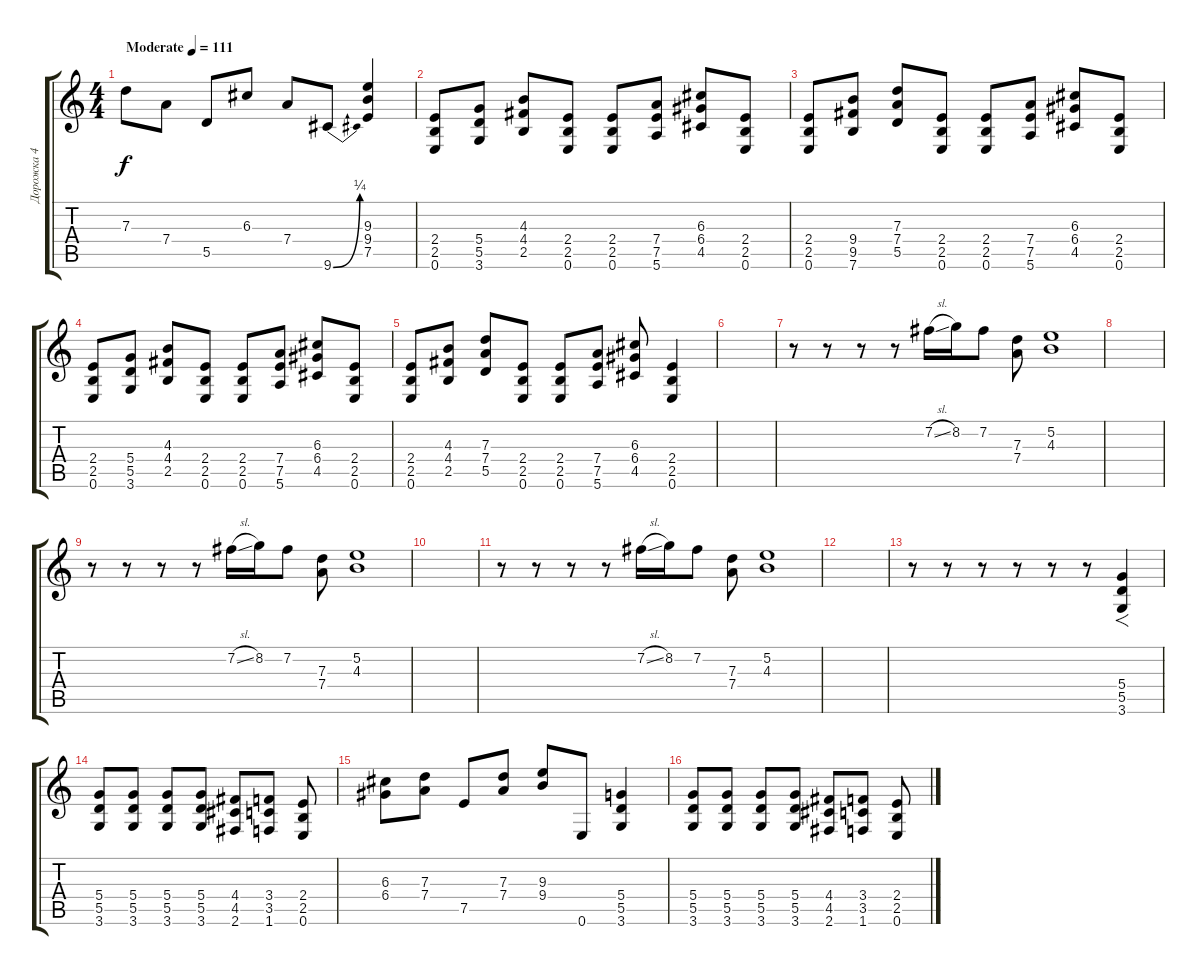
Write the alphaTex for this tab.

\track ("Дорожка 4" "Дорожка 4") {instrument electricguitarclean}
\staff {score tabs}
\tuning (E4 B3 G3 D3 A2 E2) {hide}
\ts (4 4)
\tempo (111 "Moderate")
\clef g2
\ks c
7.3.8{dy f instrument electricguitarclean} 7.4.8 5.5.8 6.3.8 7.4.8 9.6{be (bend 0 0 60 1)}.8 (9.3 9.4 7.5).4 |
(2.4 2.5 0.6).8 (5.4 5.5 3.6).8 (4.3 4.4 2.5).8 (2.4 2.5 0.6).8 (2.4 2.5 0.6).8 (7.4 7.5 5.6).8 (6.3 6.4 4.5).8 (2.4 2.5 0.6).8 |
(2.4 2.5 0.6).8 (9.4 9.5 7.6).8 (7.3 7.4 5.5).8 (2.4 2.5 0.6).8 (2.4 2.5 0.6).8 (7.4 7.5 5.6).8 (6.3 6.4 4.5).8 (2.4 2.5 0.6).8 |
(2.4 2.5 0.6).8 (5.4 5.5 3.6).8 (4.3 4.4 2.5).8 (2.4 2.5 0.6).8 (2.4 2.5 0.6).8 (7.4 7.5 5.6).8 (6.3 6.4 4.5).8 (2.4 2.5 0.6).8 |
(2.4 2.5 0.6).8 (4.3 4.4 2.5).8 (7.3 7.4 5.5).8 (2.4 2.5 0.6).8 (2.4 2.5 0.6).8 (7.4 7.5 5.6).8 (6.3 6.4 4.5).8 (2.4 2.5 0.6).4 |
|
r.8 r.8 r.8 r.8 7.2{sl}.16 8.2.16 7.2.8 (7.3 7.4).8 (5.2 4.3).1 |
|
r.8 r.8 r.8 r.8 7.2{sl}.16 8.2.16 7.2.8 (7.3 7.4).8 (5.2 4.3).1 |
|
r.8 r.8 r.8 r.8 7.2{sl}.16 8.2.16 7.2.8 (7.3 7.4).8 (5.2 4.3).1 |
|
r.8 r.8 r.8 r.8 r.8 r.8 (5.4 5.5 3.6).4{f} |
(5.4 5.5 3.6).8 (5.4 5.5 3.6).8 (5.4 5.5 3.6).8 (5.4 5.5 3.6).8 (4.4 4.5 2.6).8 (3.4 3.5 1.6).8 (2.4 2.5 0.6).8 |
(6.3 6.4).8 (7.3 7.4).8 7.5.8 (7.3 7.4).8 (9.3 9.4).8 0.6.8 (5.4 5.5 3.6).4 |
(5.4 5.5 3.6).8 (5.4 5.5 3.6).8 (5.4 5.5 3.6).8 (5.4 5.5 3.6).8 (4.4 4.5 2.6).8 (3.4 3.5 1.6).8 (2.4 2.5 0.6).8
